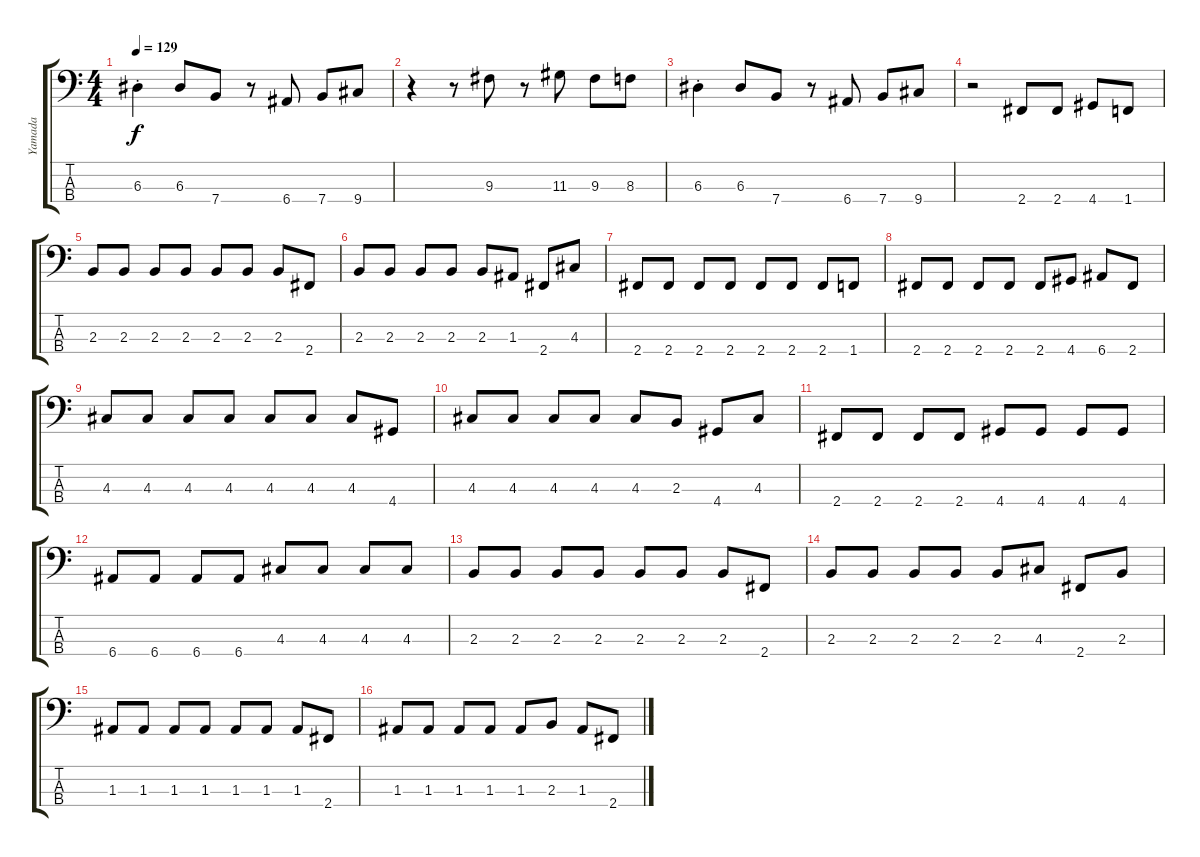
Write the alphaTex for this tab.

\track ("Yamada" "Yamada") {instrument electricbasspick}
\staff {score tabs}
\tuning (G2 D2 A1 E1) {hide}
\ts (4 4)
\tempo 129
\clef f4
\ks c
6.3{st}.4{dy f} 6.3.8 7.4.8 r.8 6.4.8 7.4.8 9.4.8 |
r.4 r.8 9.3.8 r.8 11.3.8 9.3.8 8.3.8 |
6.3{st}.4 6.3.8 7.4.8 r.8 6.4.8 7.4.8 9.4.8 |
r.2 2.4.8 2.4.8 4.4.8 1.4.8 |
2.3.8 2.3.8 2.3.8 2.3.8 2.3.8 2.3.8 2.3.8 2.4.8 |
2.3.8 2.3.8 2.3.8 2.3.8 2.3.8 1.3.8 2.4.8 4.3.8 |
2.4.8 2.4.8 2.4.8 2.4.8 2.4.8 2.4.8 2.4.8 1.4.8 |
2.4.8 2.4.8 2.4.8 2.4.8 2.4.8 4.4.8 6.4.8 2.4.8 |
4.3.8 4.3.8 4.3.8 4.3.8 4.3.8 4.3.8 4.3.8 4.4.8 |
4.3.8 4.3.8 4.3.8 4.3.8 4.3.8 2.3.8 4.4.8 4.3.8 |
2.4.8 2.4.8 2.4.8 2.4.8 4.4.8 4.4.8 4.4.8 4.4.8 |
6.4.8 6.4.8 6.4.8 6.4.8 4.3.8 4.3.8 4.3.8 4.3.8 |
2.3.8 2.3.8 2.3.8 2.3.8 2.3.8 2.3.8 2.3.8 2.4.8 |
2.3.8 2.3.8 2.3.8 2.3.8 2.3.8 4.3.8 2.4.8 2.3.8 |
1.3.8 1.3.8 1.3.8 1.3.8 1.3.8 1.3.8 1.3.8 2.4.8 |
1.3.8 1.3.8 1.3.8 1.3.8 1.3.8 2.3.8 1.3.8 2.4.8
